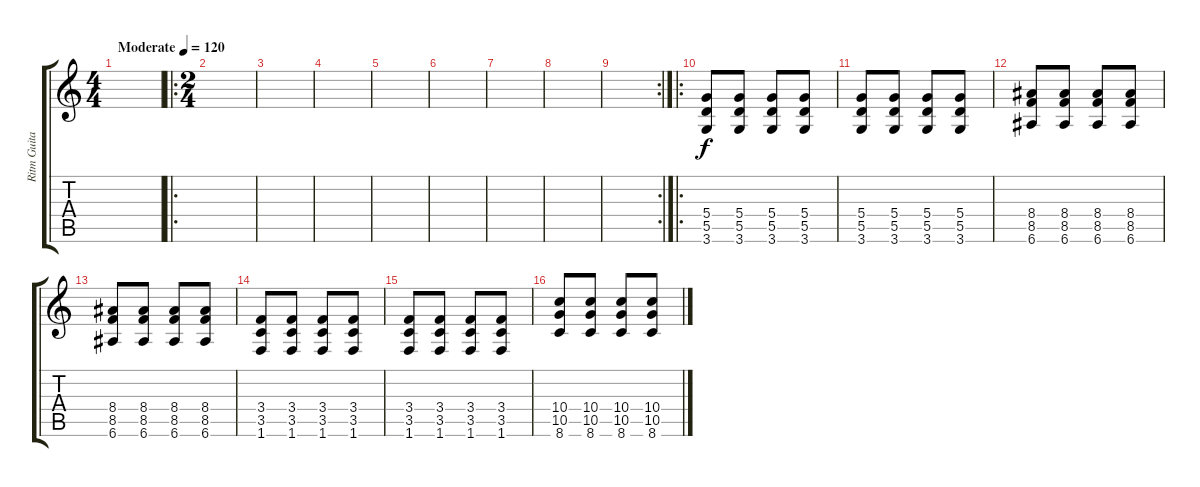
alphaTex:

\track ("Ritm Guitar" "Ritm Guita") {instrument overdrivenguitar}
\staff {score tabs}
\tuning (E4 B3 G3 D3 A2 E2) {hide}
\ts (4 4)
\tempo (120 "Moderate")
\clef g2
\ks c
|
\ro
\ts (2 4)
|
|
|
|
|
|
|
\rc 2
|
\ro
(5.4 5.5 3.6).8 (5.4 5.5 3.6).8 (5.4 5.5 3.6).8 (5.4 5.5 3.6).8 |
(5.4 5.5 3.6).8 (5.4 5.5 3.6).8 (5.4 5.5 3.6).8 (5.4 5.5 3.6).8 |
(8.4 8.5 6.6).8 (8.4 8.5 6.6).8 (8.4 8.5 6.6).8 (8.4 8.5 6.6).8 |
(8.4 8.5 6.6).8 (8.4 8.5 6.6).8 (8.4 8.5 6.6).8 (8.4 8.5 6.6).8 |
(3.4 3.5 1.6).8 (3.4 3.5 1.6).8 (3.4 3.5 1.6).8 (3.4 3.5 1.6).8 |
(3.4 3.5 1.6).8 (3.4 3.5 1.6).8 (3.4 3.5 1.6).8 (3.4 3.5 1.6).8 |
(10.4 10.5 8.6).8 (10.4 10.5 8.6).8 (10.4 10.5 8.6).8 (10.4 10.5 8.6).8
